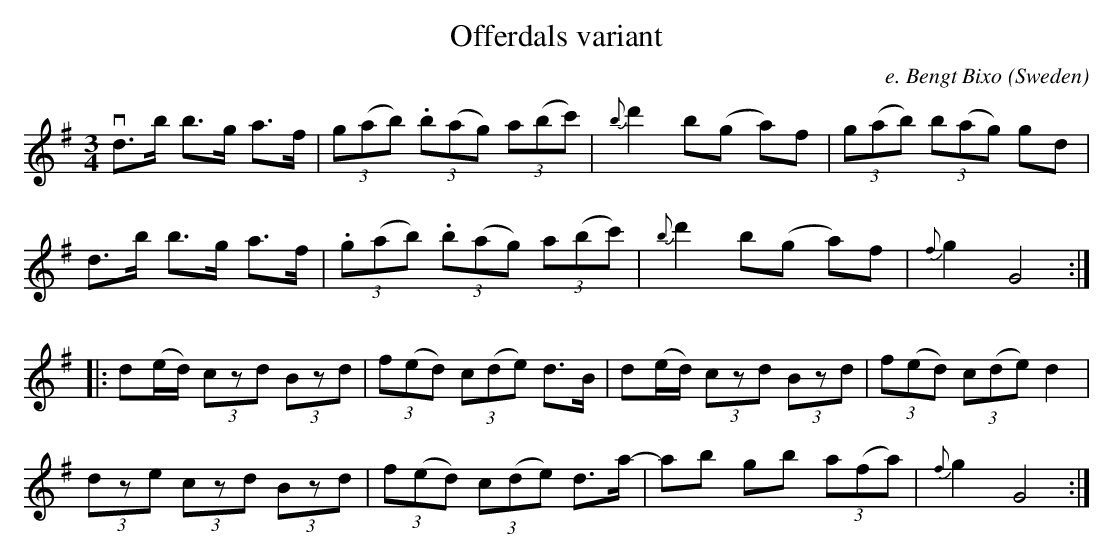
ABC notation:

X:1
T:Offerdals variant
C:e. Bengt Bixo
M:3/4
O:Sweden
K:G major
vd>b b>g a>f | (3g(ab) (3.b(ag) (3a(bc') | {b}d'2 b(g a)f | (3g(ab) (3b(ag) gd |
d>b b>g a>f | (3.g(ab) (3.b(ag) (3a(bc') | {b}d'2 b(g a)f | {f}g2 G4 ::
d(e/d/) (3czd (3Bzd | (3f(ed) (3c(de) d>B| \
d(e/d/) (3czd (3Bzd | (3f(ed) (3c(de) d2|
(3dze (3czd (3Bzd | (3f(ed) (3c(de) d>a- | ab gb (3a(fa) | {f}g2 G4:|
